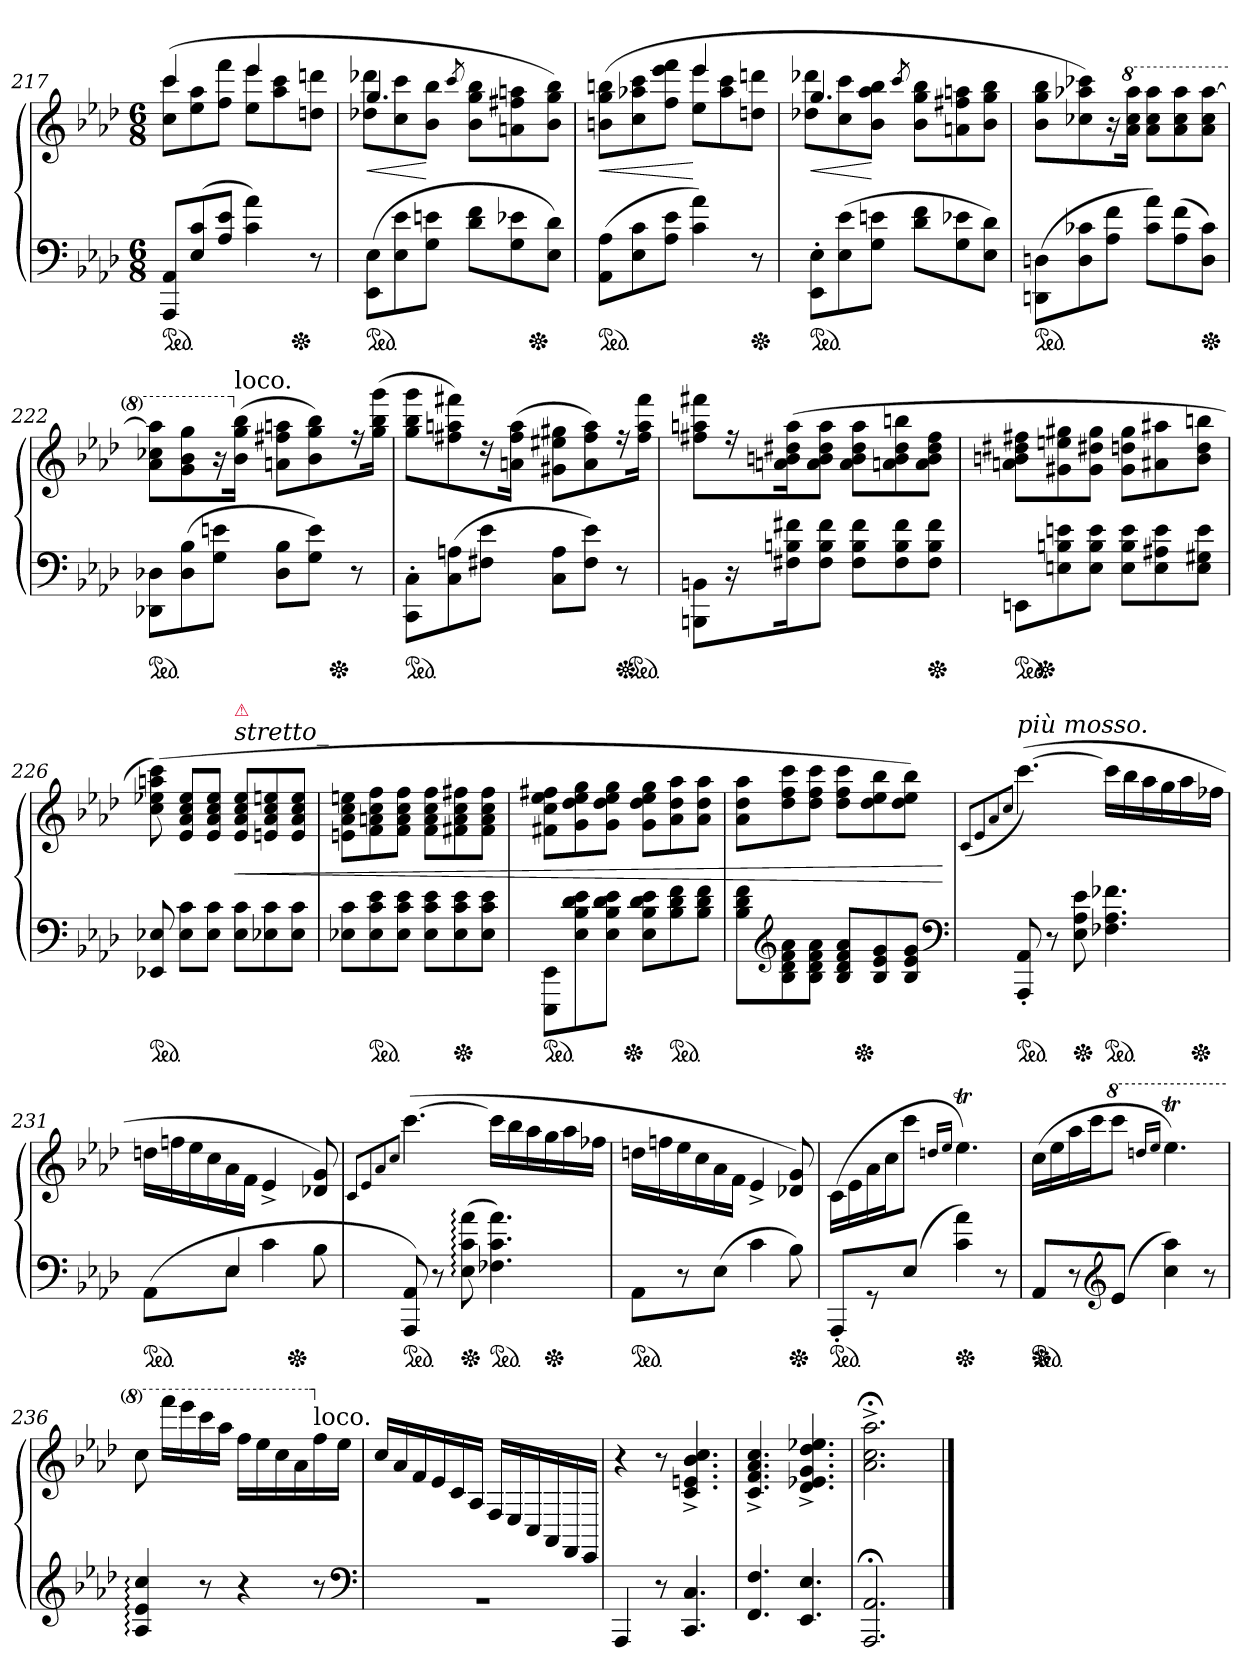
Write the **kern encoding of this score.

**kern	**kern	**dynam
*part1	*part1	*part1
*staff2	*staff1	*staff1/2
*clefF4	*clefG2	*
*k[b-e-a-d-]	*k[b-e-a-d-]	*
*M6/8	*M6/8	*
=217	=217	=217
*	*^	*
*ped	*	*	*
*	*	*^	*
8AAA- 8AA-L	4ccc	(>8cc 8cccL	2ryy	.
(8E- 8c	.	8ee- 8aa-	.	.
8A- 8e-J	8ryy	8ff 8fffJ	.	.
4c 4a-)	4eee-	8ee- 8eee-L	.	.
.	.	8aa- 8ccc	16ryy	.
*Xped	*	*	*	*
.	.	.	8.ryy	.
8r	8ryy	8ddn 8dddnJ	.	.
=218	=218	=218	=218	=218
!	!	!	!	!LO:HP:b
*ped	*	*	*	*
(>8EE- 8E-L	4.gg	8dd-X 8ddd-XL	2ryy	<
8E- 8e-	.	8cc 8ccc	.	.
8G 8enJ	.	8b- 8bb-J	.	[
.	.	8qccc/	.	.
8d- 8fL	4.ryy	8b- 8gg 8bb-L	.	.
8G 8e-X	.	8an 8ff#X 8aan	16ryy	.
*Xped	*	*	*	*
.	.	.	8.ryy	.
8E- 8d-J)	.	8b- 8gg 8bb-J)	.	.
=219	=219	=219	=219	=219
!	!	!	!	!LO:HP:b
*	*	*v	*v	*
*ped	*	*	*
(>8AA- 8A-L	4.ryy	(>8bn 8gg 8bbnL	<
8E- 8c	.	8cc 8aa-X 8ccc	.
8A- 8e-J	.	8ff 8eee- 8fffJ	.
4c 4a-)	4eee-/	8ee-\ 8eee-\L	[
.	.	8aa- 8ccc	.
*Xped	*	*	*
8r	8ryy	8ddn\ 8dddn\J	.
=220	=220	=220	=220
!	!	!	!LO:HP:b
*ped	*	*	*
8EE-' 8E-'L	4.gg	8dd-X 8ddd-XL	<
(>8E- 8e-	.	8cc 8ccc	.
8G 8enJ	.	8b- 8aa- 8bb-J	[
.	.	8qccc/	.
8d- 8fL	4.ryy	8b- 8gg 8bb-L	.
8G 8e-X	.	8an 8ff#X 8aan	.
8E- 8d-J)	.	8b- 8gg 8bb-J	.
*	*v	*v	*
=221	=221	=221
*ped	*	*
(>8DDn 8DnL	8b- 8gg 8bb-L	.
8D 8c-X	8cc-X 8aa-X 8ccc-X)	.
8A- 8fJ	16r	.
*	*8va	*
.	16aa- 16ccc- 16aaa-Jk	.
8c- 8a-L)	8aa- 8ccc- 8aaa-L	.
(>8A- 8f	8aa- 8ccc- 8aaa-	.
*Xped	*	*
8D 8c-J)	8aa- 8ccc- [8aaa-J	.
=222	=222	=222
*ped	*	*
*	*^	*
8DD-X 8D-XL	8aa- 8ccc-X 8aaa-]L	2ryy	.
(>8D- 8B-	8gg 8bb- 8ggg	.	.
8G 8enJ	16r	.	.
*	*X8va	*	*
!	!LO:TX:a:t=loco.	!	!
.	(>16b- 16gg 16bb-Jk	.	.
8D- 8B-L	8an 8ff#X 8aanL	.	.
8G 8eJ)	8b- 8gg 8bb-)	16ryy	.
*Xped	*	*	*
.	.	8.ryy	.
8r	16r	.	.
.	(>16gg 16bb- 16gggJk	.	.
*	*v	*v	*
=223	=223	=223
*ped	*	*
8CC' 8C'L	8gg 8bb- 8gggL	.
(>8C 8An	8ff#X 8aan 8fff#X)	.
8F#X 8e-J	16rdd	.
.	(>16an 16ff# 16aaJk	.
8C 8AL	8g#X 8ee#X 8gg#XL	.
8F# 8e-J)	8a 8ff# 8aa)	.
*Xped	*	*
8r	16r	.
.	16ff# 16aa 16fff#Jk	.
*ped	*	*
=224	=224	=224
8BBBn\ 8BBn\L	8ff#X 8aan 8fff#XL	.
16r	16r	.
16F#X 16Bn 16f#XK	(>16an 16bn 16dd#X 16aaK	.
8F# 8B 8f#J	8a 8b 8dd# 8aaJ	.
8F# 8B 8f#L	8a 8b 8dd# 8aaL	.
8F# 8B 8f#	8an 8b 8dd# 8bbn	.
*Xped	*	*
8F# 8B 8f#J	8a 8b 8dd# 8ff#J	.
=225	=225	=225
*ped	*	*
*	*^	*
8EEnL	8an 8bn 8dd#X 8ff#XL	16ryy	.
*Xped	*	*	*
.	.	2ryy	.
8En 8Bn 8en	8g#X 8een 8gg#X	.	.
8E 8B 8eJ	8g# 8dd#X 8gg#J	.	.
8E 8B 8eL	8g# 8ddn 8gg#L	.	.
8E 8A#X 8e	8a#X 8aa#X	.	.
.	.	8.ryy	.
8E 8G#X 8eJ	8b 8dd 8bbnJ	.	.
*	*v	*v	*
=226	=226	=226
*ped	*	*
8EE-X 8E-X	(>8cc 8ee-X 8aan 8ccc)	.
8E- 8cL	8e-/ 8a-/ 8cc/ 8ee-/L	.
8E- 8cJ	8e- 8a- 8cc 8ee-J	.
!	!LO:TX:a:i:t=stretto_	!
!	!LO:TX:a:color=crimson:t=⚠	!
8E- 8cL	8e-/ 8a-/ 8cc/ 8ee-/L	<
8E-X 8c	8en 8a- 8cc 8een	.
8E- 8cJ	8e 8a- 8cc 8eeJ	.
=227	=227	=227
8E-X 8cL	8en 8a- 8cc 8eenL	.
*ped	*	*
8E- 8c 8e-	8f 8an 8cc 8ff	.
8E- 8c 8e-J	8f 8a 8cc 8ffJ	.
8E- 8c 8e-L	8f 8a 8cc 8ffL	.
*Xped	*	*
8E- 8c 8e-	8f#X 8a 8cc 8ff#X	.
8E- 8c 8e-J	8f# 8a 8cc 8ff#J	.
=228	=228	=228
!LO:TX:a:color=crimson:t=⚠	!	!
*ped	*	*
*	*^	*
8EEE-/ 8EE-/L	8f#X 8cc 8ee- 8ff#XL	4ryy	.
8E-\ 8B-\ 8d-\ 8e-\	8g 8dd- 8ee- 8gg	.	.
8E-\ 8B-\ 8d-\ 8e-\J	8g 8dd- 8ee- 8ggJ	16ryy	.
*Xped	*	*	*
.	.	4..ryy	.
8E- 8B- 8d- 8e-L	8g 8dd- 8ee- 8ggL	.	.
*ped	*	*	*
8B- 8d- 8f	8a- 8dd- 8aa-	.	.
8B- 8d- 8fJ	8a- 8dd- 8aa-J	.	.
=229	=229	=229	=229
8B-\ 8d-\ 8f\L	8a- 8dd- 8aa-L	4..ryy	.
*clefG2	*	*	*
8B- 8d- 8f 8a-	8dd- 8ff 8ccc	.	.
8B- 8d- 8f 8a-J	8dd- 8ff 8cccJ	.	.
8B- 8d- 8f 8a-L	8dd- 8ff 8cccL	.	.
*Xped	*	*	*
.	.	4ryy	.
8B- 8e- 8g	8dd- 8ee- 8bb-	.	.
8B- 8e- 8gJ	8dd- 8ee- 8bb-J)	.	.
.	.	16ryy	.
*clefF4	*	*	*
.	.	.	[
=230	=230	=230	=230
.	(<8qqc/L	.	.
.	8qqe-/	.	.
.	8qqa-/	.	.
.	8qqcc/J	.	.
!	!LO:TX:a:i:t=più mosso.	!	!
*ped	*	*	*
8AAA-' 8AA-'	(>[4.ccc)	2ryy	.
8r	.	.	.
*Xped	*	*	*
8E- 8A- 8e-	.	.	.
*ped	*	*	*
4.F-X 4.A- 4.f-X	16cccLL]	.	.
.	16bb-	.	.
.	16aa-	8ryy	.
.	16gg	.	.
.	16aa-	32ryy	.
*Xped	*	*	*
.	.	16.ryy	.
.	16ff-XJJ	.	.
=231	=231	=231	=231
*^	*	*	*
*ped	*	*	*	*
4ryy	(>8AA-\L	16ddnLL	2ryy	.
.	.	16ffn	.	.
.	8ryy	16ee-	.	.
.	.	16cc	.	.
!LO:N:vis=4	!	!	!	!
8E-	8E-J	16a-	.	.
.	.	16fJJ	.	.
4c\	4ryy	4e-^>	.	.
*Xped	*	*	*	*
.	.	.	4ryy	.
8B-\	8ryy	8d-X 8g)	.	.
*v	*v	*	*	*
*	*v	*v	*
=232	=232	=232
.	8qqc/L	.
.	8qqe-/	.
.	8qqa-/	.
.	8qqcc/J	.
*ped	*	*
8AAA- 8AA-)	(>[4.ccc	.
8r	.	.
*Xped	*	*
(>8E-: 8c: 8a-:	.	.
*ped	*	*
4.F-X 4.c 4.a-)	16cccLL]	.
.	16bb-	.
.	16aa-	.
*Xped	*	*
.	16gg	.
.	16aa-	.
.	16ff-XJJ	.
=233	=233	=233
*ped	*	*
8AA-\L	16ddnLL	.
.	16ffn	.
8r	16ee-	.
.	16cc	.
(>8E-J	16a-	.
.	16fJJ	.
4c\	4e-^>	.
*Xped	*	*
8B-\)	8d-X 8g)	.
=234	=234	=234
!LO:TX:a:color=crimson:t=⚠	!	!
*ped	*	*
8AAA-'</L	(>16c\LL	.
.	16e-	.
8r	16a-	.
.	16ccJ	.
(>8E-\J	8cccJ	.
.	16qqddn/LL	.
.	16qqee-/JJ	.
*Xped	*	*
4c 4a-)	4.ee-T)	.
8r	.	.
=235	=235	=235
*ped	*	*
*Xped	*	*
8AA-L	(>16ccLL	.
.	16ee-	.
8r	16aa-	.
.	16cccJ	.
*clefG2	*	*
*	*8va	*
(>8e-J	8ccccJ	.
.	16qqdddn/LL	.
.	16qqeee-/JJ	.
4cc 4aa-)	4.eee-T)	.
8r	.	.
=236	=236	=236
4A-: 4e-: 4cc:	8ccc	.
.	16ffffLL	.
.	16eeee-	.
8r	16cccc	.
.	16aaa-JJ	.
4r	16fffLL	.
.	16eee-	.
.	16ccc	.
.	16aa-	.
*	*X8va	*
!	!LO:TX:a:t=loco.	!
8r	16ff	.
.	16ee-JJ	.
*clefF4	*	*
=237	=237	=237
2.rBB	16cc/LL	.
.	16a-	.
.	16f	.
.	16e-	.
.	16c	.
.	16A-JJ	.
.	16F/LL	.
.	16E-/	.
.	16C/	.
.	16AA-/	.
.	16FF/	.
.	16EE-/JJ	.
=238	=238	=238
4AAA-	4r	.
8r	8r	.
4.CC 4.C	4.c^< 4.en^< 4.b-^< 4.cc^<	.
=239	=239	=239
4.FF 4.F	4.c^< 4.f^< 4.a-^< 4.cc^<	.
4.EE- 4.E-	4.d-^< 4.e-X^< 4.g^< 4.dd-^< 4.ee-X^<	.
=240	=240	=240
2.AAA-; 2.AA-;	2.a-;<^< 2.cc;<^< 2.aa-;<^<	.
==	==	==
*-	*-	*-
